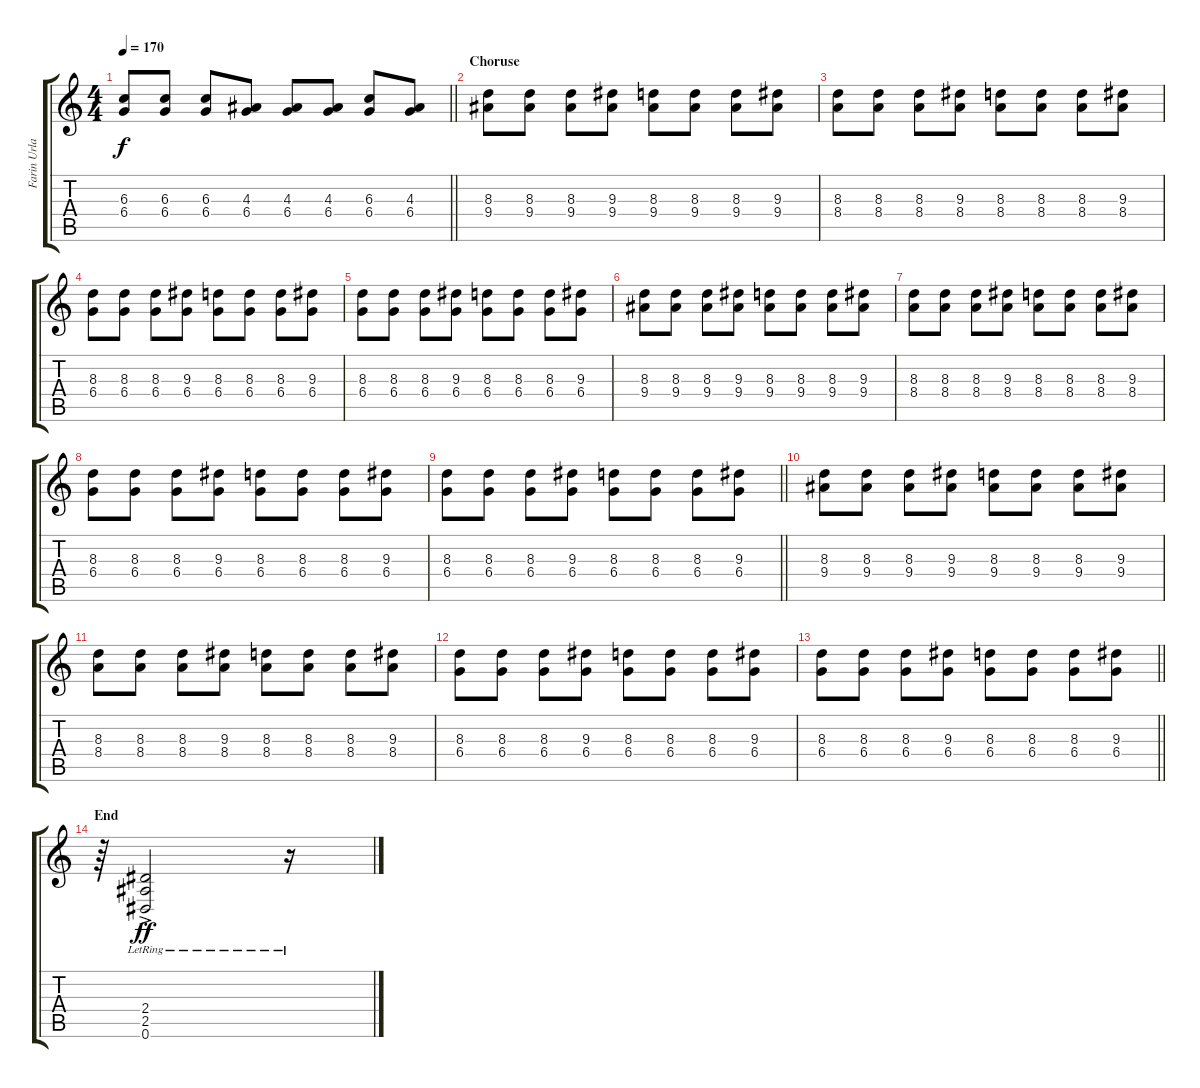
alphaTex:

\track ("Farin Urlaub (Peter)" "Farin Urla") {instrument distortionguitar}
\staff {score tabs}
\tuning (Eb4 Bb3 Gb3 Db3 Ab2 Eb2) {hide}
\ts (4 4)
\tempo 170
\clef g2
\barLineRight lightlight
\ks c
(6.3 6.4).8{dy f} (6.3 6.4).8 (6.3 6.4).8 (4.3 6.4).8 (4.3 6.4).8 (4.3 6.4).8 (6.3 6.4).8 (4.3 6.4).8 |
\section ("" "Choruse")
(8.3 9.4).8 (8.3 9.4).8 (8.3 9.4).8 (9.3 9.4).8 (8.3 9.4).8 (8.3 9.4).8 (8.3 9.4).8 (9.3 9.4).8 |
(8.3 8.4).8 (8.3 8.4).8 (8.3 8.4).8 (9.3 8.4).8 (8.3 8.4).8 (8.3 8.4).8 (8.3 8.4).8 (9.3 8.4).8 |
(8.3 6.4).8 (8.3 6.4).8 (8.3 6.4).8 (9.3 6.4).8 (8.3 6.4).8 (8.3 6.4).8 (8.3 6.4).8 (9.3 6.4).8 |
(8.3 6.4).8 (8.3 6.4).8 (8.3 6.4).8 (9.3 6.4).8 (8.3 6.4).8 (8.3 6.4).8 (8.3 6.4).8 (9.3 6.4).8 |
(8.3 9.4).8 (8.3 9.4).8 (8.3 9.4).8 (9.3 9.4).8 (8.3 9.4).8 (8.3 9.4).8 (8.3 9.4).8 (9.3 9.4).8 |
(8.3 8.4).8 (8.3 8.4).8 (8.3 8.4).8 (9.3 8.4).8 (8.3 8.4).8 (8.3 8.4).8 (8.3 8.4).8 (9.3 8.4).8 |
(8.3 6.4).8 (8.3 6.4).8 (8.3 6.4).8 (9.3 6.4).8 (8.3 6.4).8 (8.3 6.4).8 (8.3 6.4).8 (9.3 6.4).8 |
\barLineRight lightlight
(8.3 6.4).8 (8.3 6.4).8 (8.3 6.4).8 (9.3 6.4).8 (8.3 6.4).8 (8.3 6.4).8 (8.3 6.4).8 (9.3 6.4).8 |
(8.3 9.4).8 (8.3 9.4).8 (8.3 9.4).8 (9.3 9.4).8 (8.3 9.4).8 (8.3 9.4).8 (8.3 9.4).8 (9.3 9.4).8 |
(8.3 8.4).8 (8.3 8.4).8 (8.3 8.4).8 (9.3 8.4).8 (8.3 8.4).8 (8.3 8.4).8 (8.3 8.4).8 (9.3 8.4).8 |
(8.3 6.4).8 (8.3 6.4).8 (8.3 6.4).8 (9.3 6.4).8 (8.3 6.4).8 (8.3 6.4).8 (8.3 6.4).8 (9.3 6.4).8 |
\barLineRight lightlight
(8.3 6.4).8 (8.3 6.4).8 (8.3 6.4).8 (9.3 6.4).8 (8.3 6.4).8 (8.3 6.4).8 (8.3 6.4).8 (9.3 6.4).8 |
\section ("" "End")
r.64 (2.4{ac lr} 2.5{ac lr} 0.6{ac lr}).2{dy ff} r.16
